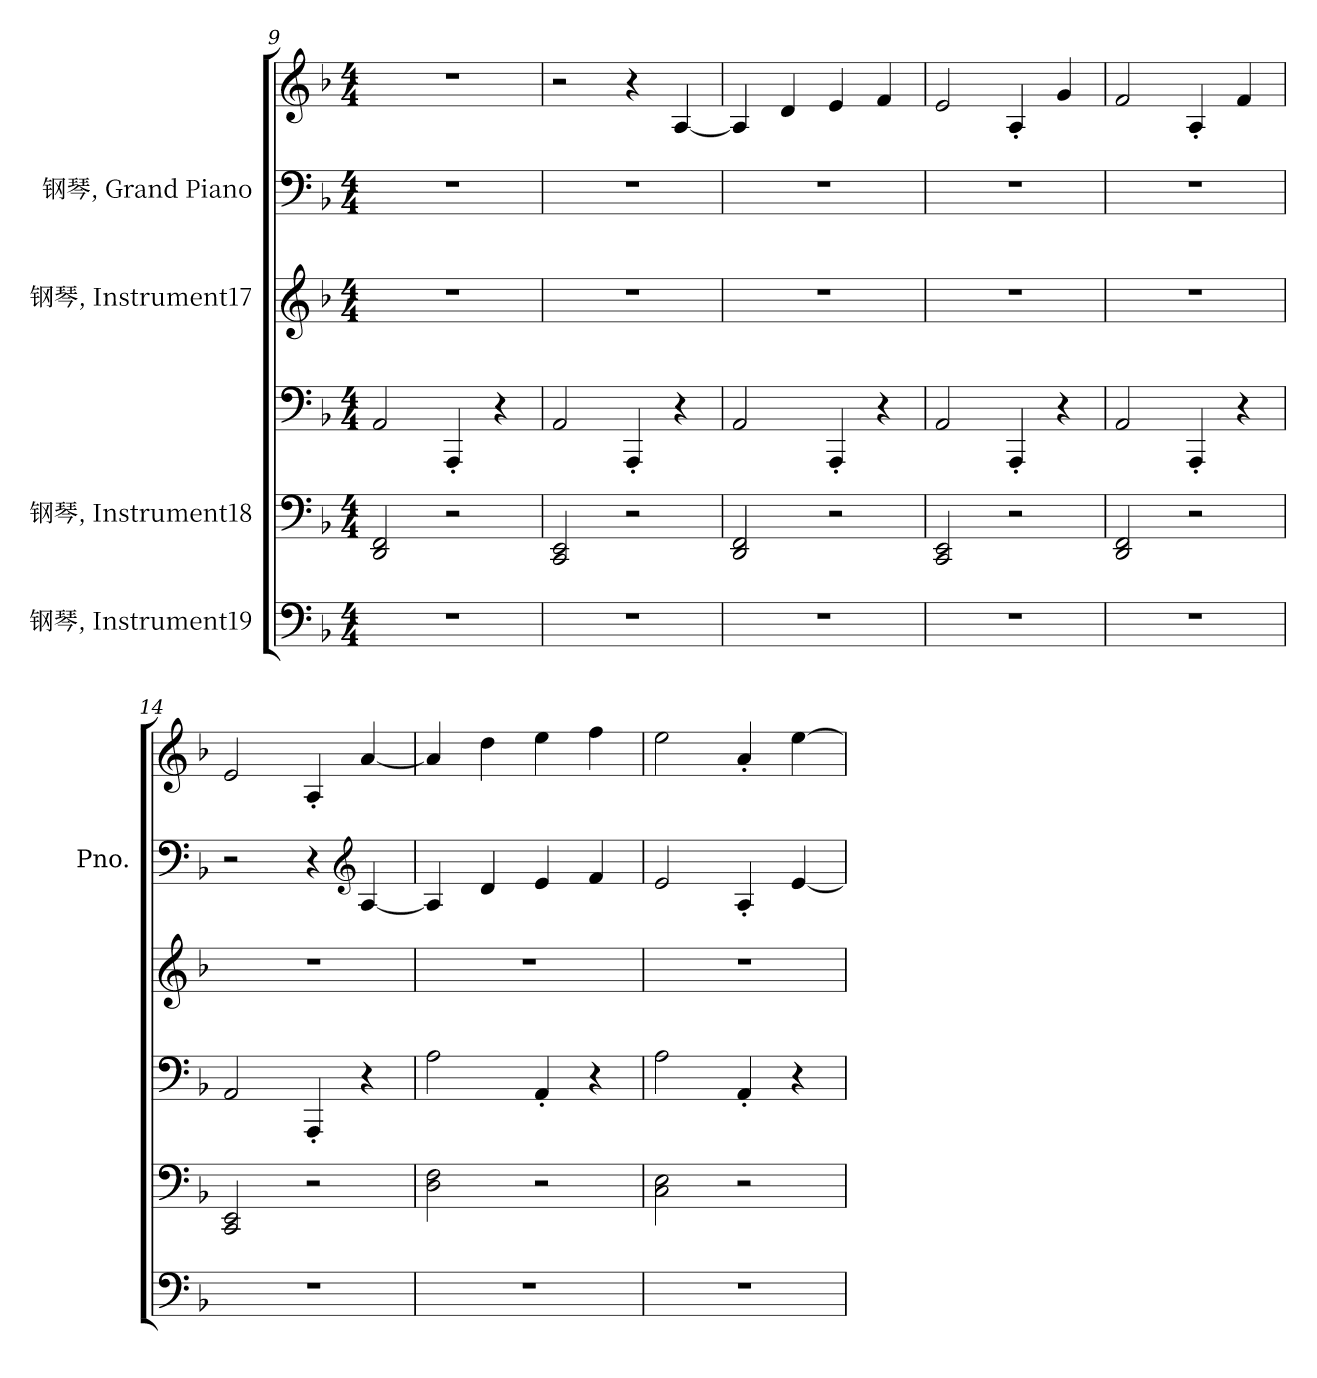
**kern	**kern	**kern	**kern	**kern	**kern
*part4	*part3	*part3	*part2	*part1	*part1
*staff6	*staff5	*staff4	*staff3	*staff2	*staff1
*I"钢琴, Instrument19	*I"钢琴, Instrument18	*	*I"钢琴, Instrument17	*I"钢琴, Grand Piano	*
*	*	*	*	*I'Pno.	*
*clefF4	*clefF4	*clefF4	*clefG2	*clefF4	*clefG2
*k[b-]	*k[b-]	*k[b-]	*k[b-]	*k[b-]	*k[b-]
*M4/4	*M4/4	*M4/4	*M4/4	*M4/4	*M4/4
=9	=9	=9	=9	=9	=9
1r	2DD/ 2FF/	2AA/	1r	1r	1r
.	2r	4AAA'/	.	.	.
.	.	4r	.	.	.
=10	=10	=10	=10	=10	=10
1r	2CC/ 2EE/	2AA/	1r	1r	2r
.	2r	4AAA'/	.	.	4r
.	.	4r	.	.	[4A/
=11	=11	=11	=11	=11	=11
1r	2DD/ 2FF/	2AA/	1r	1r	4A/]
.	.	.	.	.	4d/
.	2r	4AAA'/	.	.	4e/
.	.	4r	.	.	4f/
=12	=12	=12	=12	=12	=12
1r	2CC/ 2EE/	2AA/	1r	1r	2e/
.	2r	4AAA'/	.	.	4A'/
.	.	4r	.	.	4g/
!!LO:PB:g=z
=13	=13	=13	=13	=13	=13
1r	2DD/ 2FF/	2AA/	1r	1r	2f/
.	2r	4AAA'/	.	.	4A'/
.	.	4r	.	.	4f/
=14	=14	=14	=14	=14	=14
1r	2CC/ 2EE/	2AA/	1r	2r	2e/
.	2r	4AAA'/	.	4r	4A'/
*	*	*	*	*clefG2	*
.	.	4r	.	[4A/	[4a/
=15	=15	=15	=15	=15	=15
1r	2D\ 2F\	2A\	1r	4A/]	4a/]
.	.	.	.	4d/	4dd\
.	2r	4AA'/	.	4e/	4ee\
.	.	4r	.	4f/	4ff\
=16	=16	=16	=16	=16	=16
1r	2C\ 2E\	2A\	1r	2e/	2ee\
.	2r	4AA'/	.	4A'/	4a'/
.	.	4r	.	[4e/	[4ee\
=	=	=	=	=	=
*-	*-	*-	*-	*-	*-
